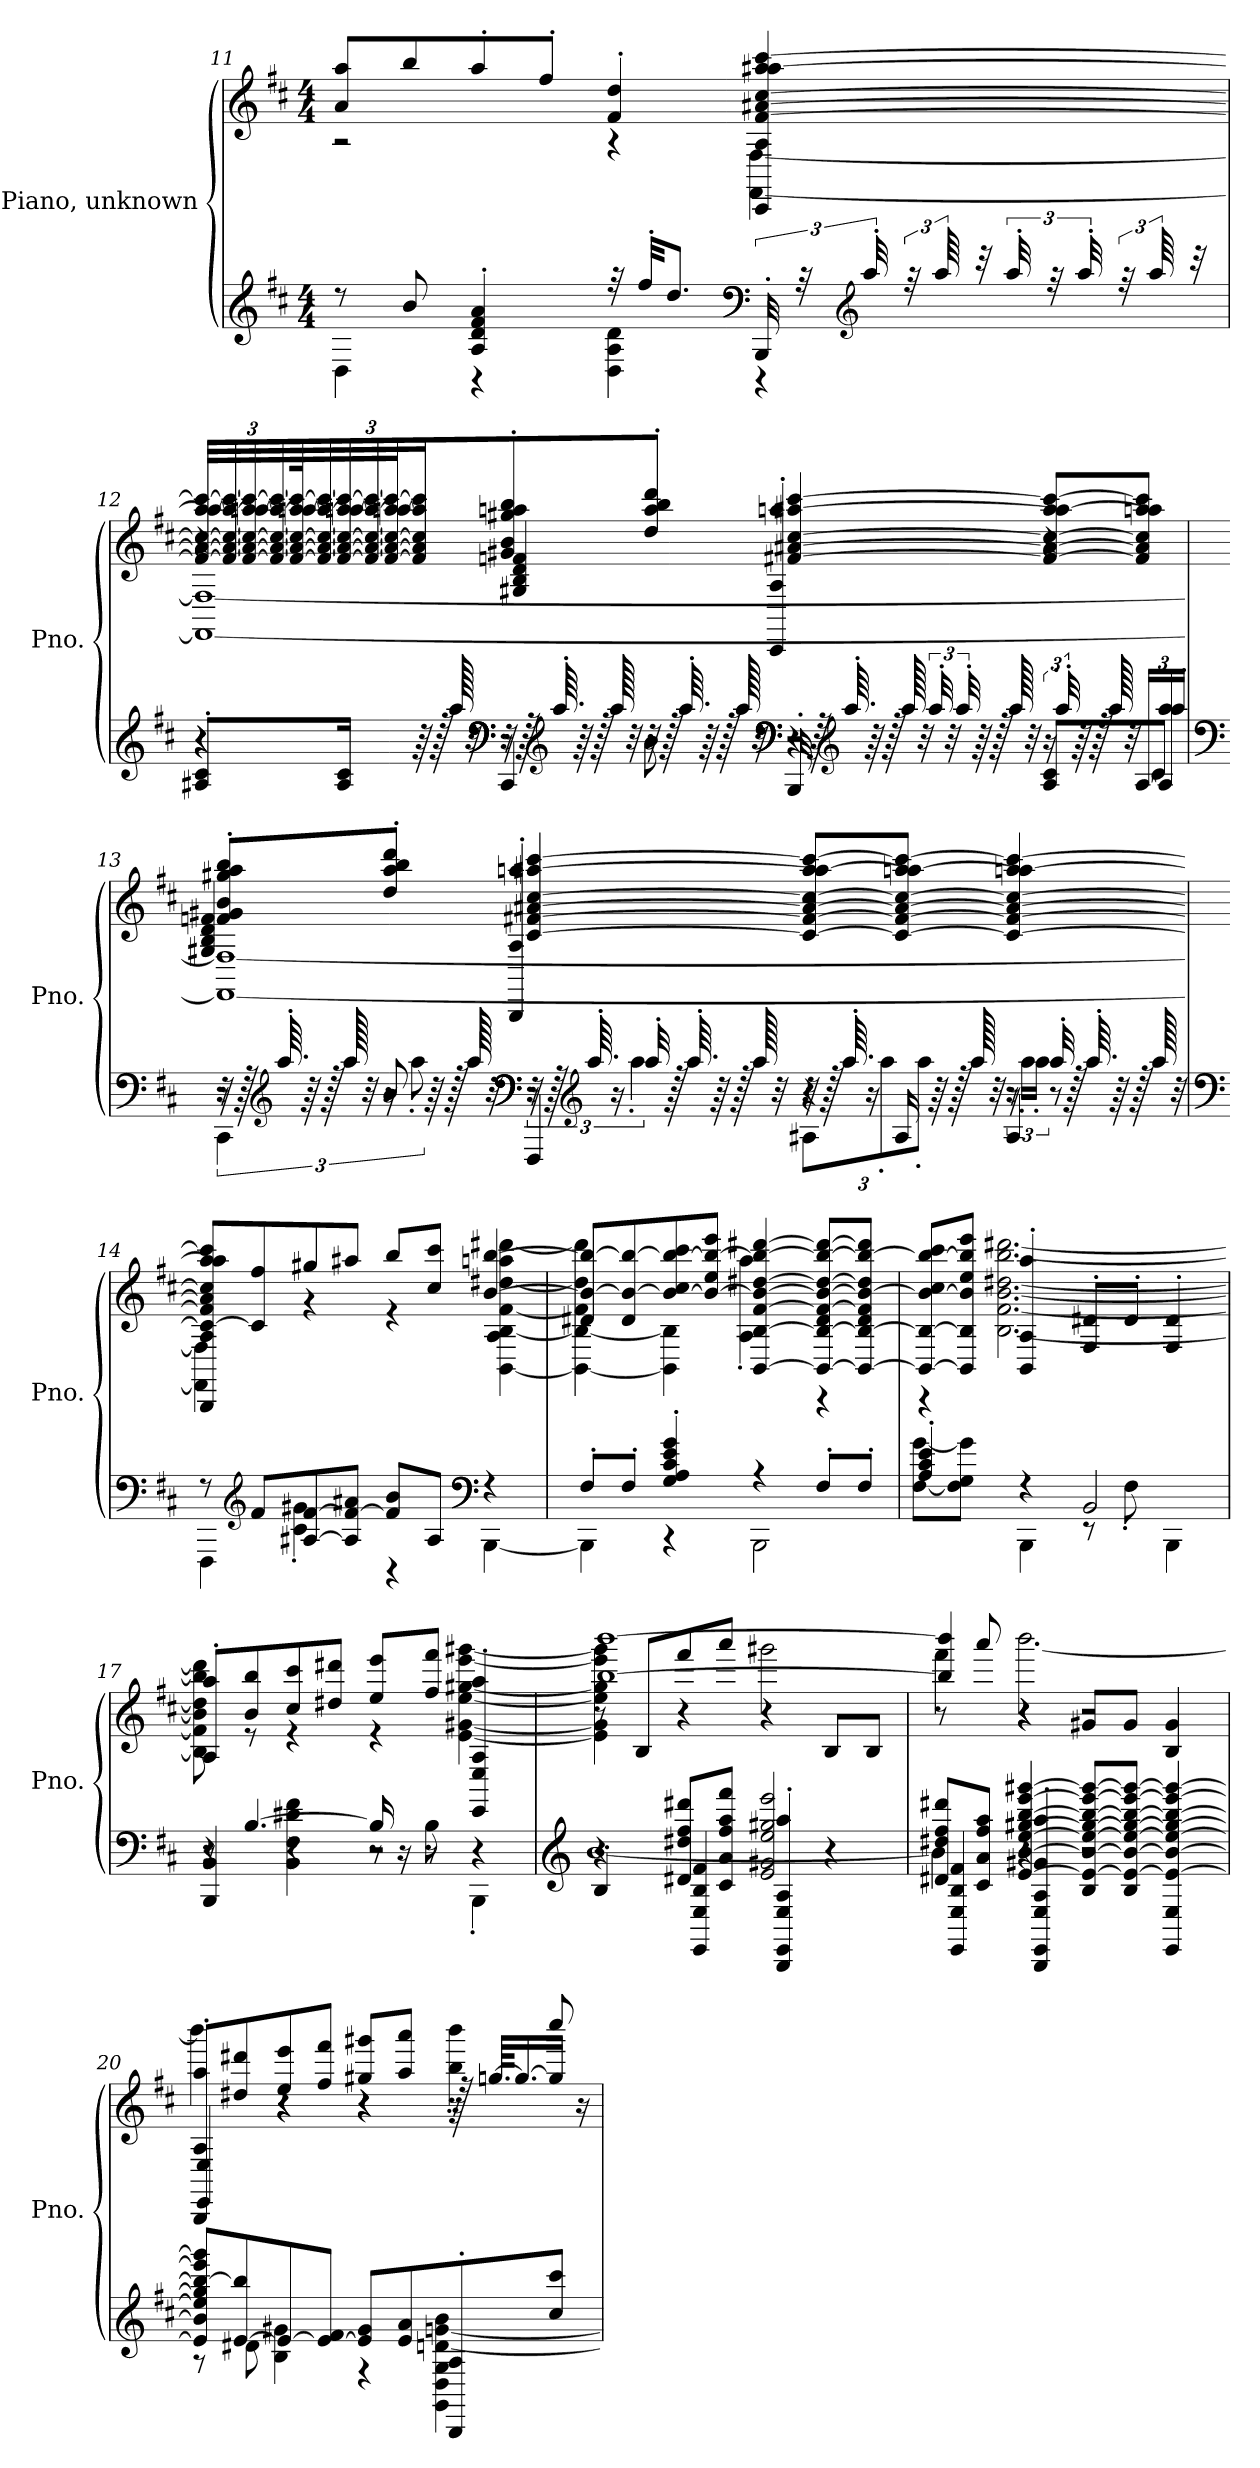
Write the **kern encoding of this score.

**kern	**kern
*part1	*part1
*staff2	*staff1
*I"Piano, unknown	*
*I'Pno.	*
!!LO:LB:g=z
*clefG2	*clefG2
*k[f#c#]	*k[f#c#]
*M4/4	*M4/4
=11	=11
*^	*^
8r	4D\	8a/ 8aa/L	2r
8b/	.	8bb/	.
4A/' 4d/' 4f#/' 4a/'	4r	8aa'/	.
.	.	8ff#'/J	.
32r	4D\ 4A\ 4d\	4f#/' 4dd/'	4r
32ff#'/KKL	.	.	.
8.dd/J	.	.	.
*clefF4	*	*	*
48BBB'/	4r	4CC#/ 4A/ [4f#/ [4a#X/ [4cc#/ 4aa/ [4aa#X/ [4ccc#/	[4FF#\ [4F#\
48r	.	.	.
*clefG2	*	*	*
48aa'/	.	.	.
48r	.	.	.
96aa/	.	.	.
32r	.	.	.
48aa'/	.	.	.
48r	.	.	.
48aa'/	.	.	.
48r	.	.	.
96aa/	.	.	.
32r	.	.	.
*	*	*v	*v
!!LO:LB:g=z
=12	=12	=12
*	*^	*
*	*	*	*Xbrackettup
*	*	*	*^
*	*	*	*	*^
8A#X/' 8c#/'L	4r	4r	48f#/_ 48a#/_ 48cc#/_ 48aa/ 48aa#/_ 48ccc#/_LLL	1FF#_ 1F#_	4r
.	.	.	48f#/_ 48a#/_ 48cc#/_ 48aa#/_ 48ccc#/_	.	.
.	.	.	48f#/_ 48a#/_ 48cc#/_ 48aan/ 48aa#/_ 48ccc#/_	.	.
.	.	.	48f#/_ 48a#/_ 48cc#/_ 48aa#/_ 48ccc#/_	.	.
.	.	.	96f#/_ 96a#/_ 96cc#/_ 96aan/ 96aa#/_ 96ccc#/_K	.	.
.	.	.	32f#/_ 32a#/_ 32cc#/_ 32aa#/_ 32ccc#/_	.	.
16A#/ 16c#/Jk	.	.	48f#/_ 48a#/_ 48cc#/_ 48aan/ 48aa#/_ 48ccc#/_	.	.
.	.	.	48f#/_ 48a#/_ 48cc#/_ 48aa#/_ 48ccc#/_	.	.
.	.	.	48f#/_ 48a#/_ 48cc#/_ 48aan/ 48aa#/_ 48ccc#/_J	.	.
64r	.	.	16f#/] 16a#/] 16cc#/] 16aa#/] 16ccc#/]J	.	.
128r	.	.	.	.	.
128aa/	.	.	.	.	.
32r	.	.	.	.	.
*clefF4	*	*	*	*	*
32r	8r	4CC#/	8g#X/' 8b/' 8gg#X/' 8aan/' 8bb/'	.	4G#X/ 4B/ 4d/ 4fn/
128r	.	.	.	.	.
*clefG2	*	*	*	*	*
64.aa'/	.	.	.	.	.
64r	.	.	.	.	.
128r	.	.	.	.	.
128aa/	.	.	.	.	.
32r	.	.	.	.	.
32r	8b\	.	8dd/' 8aa/' 8bb/' 8ddd/'J	.	.
128r	.	.	.	.	.
64.aa'/	.	.	.	.	.
64r	.	.	.	.	.
128r	.	.	.	.	.
128aa/	.	.	.	.	.
32r	.	.	.	.	.
*clefF4	*	*	*	*	*
32BBB'/	2r	4r	[4f#X/ [4a#X/ [4cc#/ [4aa#X/ [4ccc#/	.	4CC#/' 4A/' 4aan/'
128r	.	.	.	.	.
*clefG2	*	*	*	*	*
64.aa'/	.	.	.	.	.
64r	.	.	.	.	.
128r	.	.	.	.	.
128aa/	.	.	.	.	.
32r	.	.	.	.	.
48aa'/	.	.	.	.	.
48r	.	.	.	.	.
48aa'/	.	.	.	.	.
64r	.	.	.	.	.
128r	.	.	.	.	.
128aa/	.	.	.	.	.
32r	.	.	.	.	.
24r	.	8A#/' 8c#/'L	8f#/_ 8a#/_ 8cc#/_ 8aa/ 8aa#/_ 8ccc#/_L	.	4r
48aa'/	.	.	.	.	.
64r	.	.	.	.	.
128r	.	.	.	.	.
128aa/	.	.	.	.	.
32r	.	.	.	.	.
*Xbrackettup	*	*	*	*	*
[24A#/LL	.	8c#'/J	8f#/] 8a#/] 8cc#/] 8aan/ 8aa#/] 8ccc#/]J	.	.
24A#/] 24aa/	.	.	.	.	.
24aa'/JJ	.	.	.	.	.
!!LO:LB:g=z	!!	!!
=13	=13	=13	=13	=13	=13
*clefF4	*	*	*	*	*
*	*brackettup	*	*	*	*
32r	6CC#\	8r	8f#/' 8g#X/' 8b/' 8gg#X/' 8aa/' 8bb/'L	1FF#_ 1F#_	4G#X/ 4B/ 4d/ 4fn/
128r	.	.	.	.	.
*clefG2	*	*	*	*	*
64.aa'/	.	.	.	.	.
64r	.	.	.	.	.
128r	.	.	.	.	.
128aa/	.	.	.	.	.
32r	.	.	.	.	.
16r	.	8b/	8dd/' 8aa/' 8bb/' 8ddd/'J	.	.
.	12aa'\	.	.	.	.
64r	.	.	.	.	.
128r	.	.	.	.	.
128aa/	.	.	.	.	.
32r	.	.	.	.	.
*clefF4	*	*	*	*	*
32r	12r	4FFF#/	[4c#/ [4f#X/ [4a#X/ [4cc#/ [4aa#X/ [4ccc#/	.	4BBB/' 4A/' 4aan/'
128r	.	.	.	.	.
*clefG2	*	*	*	*	*
64.aa'/	.	.	.	.	.
16r	.	.	.	.	.
.	6aa'\	.	.	.	.
32aa'/	.	.	.	.	.
128r	.	.	.	.	.
64.aa'/	.	.	.	.	.
64r	.	.	.	.	.
128r	.	.	.	.	.
128aa/	.	.	.	.	.
32r	.	.	.	.	.
*	*Xbrackettup	*	*	*	*
32r	12A#X\L	4r	8c#/_ 8f#/_ 8a#/_ 8cc#/_ 8aa/ 8aa#/_ 8ccc#/_L	.	2r
128r	.	.	.	.	.
64.aa'/	.	.	.	.	.
16r	.	.	.	.	.
.	12aa'\	.	.	.	.
16A#/	.	.	8c#/_ 8f#/_ 8a#/_ 8cc#/_ 8aan/ 8aa#/_ 8ccc#/_J	.	.
.	12aa'\J	.	.	.	.
64r	.	.	.	.	.
128r	.	.	.	.	.
128aa/	.	.	.	.	.
32r	.	.	.	.	.
*	*brackettup	*	*	*	*
8r	24r	4A#/	4c#/_ 4f#/_ 4a#/_ 4cc#/_ 4aan/ 4aa#/_ 4ccc#/_	.	.
.	24aa'\LL	.	.	.	.
.	24aa'\JJ	.	.	.	.
32aa'/	8r	.	.	.	.
128r	.	.	.	.	.
64.aa'/	.	.	.	.	.
64r	.	.	.	.	.
128r	.	.	.	.	.
128aa/	.	.	.	.	.
32r	.	.	.	.	.
*v	*v	*v	*	*	*
*	*v	*v	*v
!!LO:PB:g=z
=14	=14
*clefF4	*
*^	*^
8r	4FFF#\	8BBB/ 8A/ 8c#/_ 8f#/] 8a#/] 8cc#/] 8aa/ 8aa#/] 8ccc#/]L	4FF#\] 4F#\]
*clefG2	*	*	*
8f#/L	.	8c#/] 8ff#/	.
[8A#X/ [8f#/	4c#\' 4g#X\'	8gg#X/	4r
8A#/] 8f#/_ 8a#X/J	.	8aa#X/J	.
8f#/] 8b/L	4r	8bb/L	4r
8A#/J	.	8cc#/ 8ccc#/J	.
*clefF4	*	*	*
4r	[4BBB\	[4b/ [4bb/	[4BB\ 4A\ [4B\ [4f#\ [4dd#X\ 4aan\ [4ddd#X\
=15	=15	=15	=15
8F#'/L	4BBB\]	8d#X/ 8b/_ 8bb/_L	4BB\_ 4B\_ 4f#\] 4dd#\] 4ddd#\]
8F#'/J	.	8d#/ 8b/_ 8bb/_	.
4G/' 4A/' 4c#/' 4e/' 4g/'	4r	8b/_ 8cc#/ 8bb/_ 8ccc#/	4BB\] 4B\]
.	.	8b/_ 8ee/ 8bb/_ 8eee/J	.
4r	2BBB\	[4BB/ [4B/ [4f#/ 4b/_ [4dd#X/ 4bb/_ [4ddd#X/	4A\' 4aa\'
8F#'/L	.	8BB/_ 8B/_ 8d#/ 8f#/_ 8b/_ 8dd#/_ 8bb/_ 8ddd#/_L	4r
8F#'/J	.	8BB/_ 8B/_ 8d#/ 8f#/] 8b/_ 8dd#/] 8bb/_ 8ddd#/]J	.
=16	=16	=16	=16
4A/' 4c#/' 4e/'	[8F#\ [8g\L	8BB/_ 8B/_ 8b/_ 8cc#/ 8bb/_ 8ccc#/L	4r
.	8F#\] 8G\ 8g\]J	8BB/] 8B/] 8b/] 8ee/ 8bb/] 8eee/J	.
4r	4BBB\	4BB/' 4A/' 4aa/'	[2.B\ [2.f#\ [2.b\ [2.dd#X\ [2.bb\ [2.ddd#X\
2BB/	8r	8F#/' 8d#X/'L	.
.	8F#'\	8d#'/J	.
.	4BBB\	4F#/' 4d#/'	.
!!LO:LB:g=z	!!
=17	=17	=17	=17
*	*^	*	*
8r	4r	4BBB/ 4BB/	8A/' 8aa/'L	8B\] 8f#\] 8b\] 8dd#\] 8bb\] 8ddd#\]
[4.B/	.	.	8b/ 8bb/	8r
.	4BB\ 4F#\ 4d#X\ 4f#\	4r	8cc#/ 8ccc#/	4r
.	.	.	8dd#X/ 8ddd#X/J	.
16B/]	8r	2r	8ee/ 8eee/L	4r
16r	.	.	.	.
8r	8B\	.	8ff#/ 8fff#/J	.
4r	4BBB'\	.	4EE/' 4E/' 4A/' 4aa/'	[4e\ [4g#X\ [4ee\ [4gg#X\ [4eee\ [4ggg#X\
*	*	*	*v	*v
=18	=18	=18	=18
*clefG2	*	*	*
*	*	*	*^
*	*	*	*	*^
4B'/	[1b	4r	8r	4e\] 4g#\] 4ee\] 4gg#\] 4eee\] 4ggg#\]	[1bb [1bbb
.	.	.	8B/L	.	.
8d#X/ 8dd#X/ 8ff#/ 8ddd#X/L	.	4EE/ 4E/ 4B/ 4f#/	8fff#/	4r	.
8c#/ 8a/ 8ff#/ 8aa/ 8fff#/J	.	.	8aaa/J	.	.
2e/ 2g#X/ 2ee/ 2gg#X/ 2eee/	.	4BBB/' 4EE/' 4E/' 4A/' 4aa/'	4r	2ggg#X\	.
.	.	4r	8B/L	.	.
.	.	.	8B/J	.	.
=19	=19	=19	=19	=19	=19
8d#X/ 8dd#X/ 8ff#/ 8ddd#X/L	4b\]	4EE/ 4E/ 4B/ 4f#/	8r	4fff#\	4bb/] 4bbb/]
8c#/ 8a/ 8ff#/ 8aa/J	.	.	8aaa/	.	.
[4e/ [4b/ [4ee/ [4gg#X/ [4bb/ [4eee/ [4ggg#X/	4r	4BBB/' 4EE/' 4E/' 4A/' 4g#X/' 4aa/'	4r	[2.bbb\	4r
8B/ 8e/_ 8b/_ 8ee/_ 8gg#/_ 8bb/_ 8eee/_ 8ggg#/_L	2r	2r	8g#X/L	.	2r
8B/ 8e/_ 8b/_ 8ee/_ 8gg#/_ 8bb/_ 8eee/_ 8ggg#/_J	.	.	8g#/J	.	.
4EE/ 4E/ 4e/_ 4b/_ 4ee/_ 4gg#/_ 4bb/_ 4eee/_ 4ggg#/_	.	.	4B/ 4g#/	.	.
*	*v	*v	*	*	*
!!LO:LB:g=z	!!	!!
=20	=20	=20	=20	=20
8e/] 8b/] 8ee/] 8gg#/] 8bb/_ 8eee/] 8ggg#/]L	8r	8BBB/' 8A/' 8aa/'L	4bbb\]	4EE/ 4E/
[8e/ 8bb/]	8d#X\	8dd#X/ 8ddd#X/	.	.
8e/_	4B\ 4g#X\	8ee/ 8eee/	4r	4r
8e/_ 8f#/J	.	8ff#/ 8fff#/J	.	.
8e/] 8g#/L	4r	8gg#X/ 8ggg#X/L	4r	4r
8e/ 8a/	.	8aa/ 8aaa/J	.	.
8BBB/' 8A/'	4GG\ 4D\ 4G\ [4dn\ [4gn\ 4b\	8r	4bb\' 4bbb\'	128r
.	.	.	.	[64.ggn/KKLL
.	.	.	.	16.gg/_
8cc#/ 8ccc#/J	.	8cccc#/	.	16gg/JJ]
.	.	.	.	16r
*v	*v	*	*	*
*	*v	*v	*v
=	=
*-	*-
